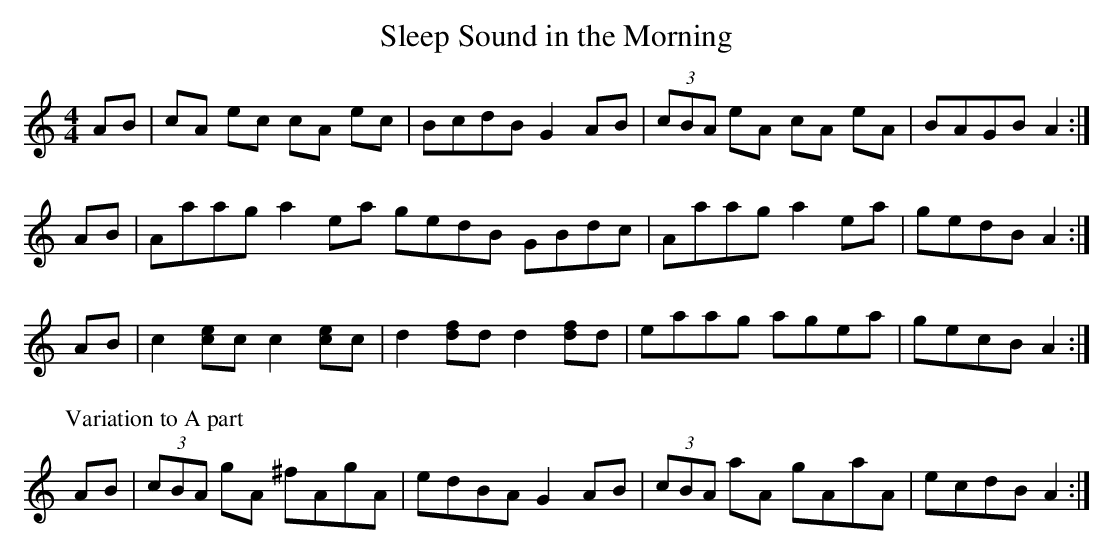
X:1
T:Sleep Sound in the Morning
M:4/4
L:1/8
K:Am
AB|cA ec cA ec|BcdB G2 AB|(3cBA eA cA eA|BAGB A2 :|
AB|Aaag a2 ea gedB GBdc|Aaag a2 ea|gedB A2 :|
AB|c2 [ec]c c2 [ec]c| d2 [fd]d d2 [fd]d|eaag agea|gecB A2 :|
P:Variation to A part
AB|(3cBA gA ^fAgA|edBA G2 AB|(3cBA aA gAaA|ecdB A2 :|
